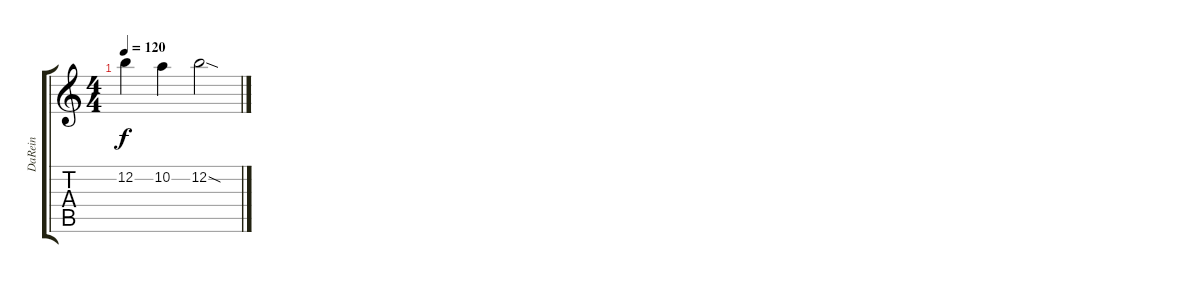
\track ("DaRein" "DaRein") {instrument overdrivenguitar}
\staff {score tabs}
\tuning (E4 B3 G3 D3 A2 E2) {hide}
\ts (4 4)
\tempo 120
\clef g2
\ks c
12.2.4{dy f} 10.2.4 12.2{sod}.2
